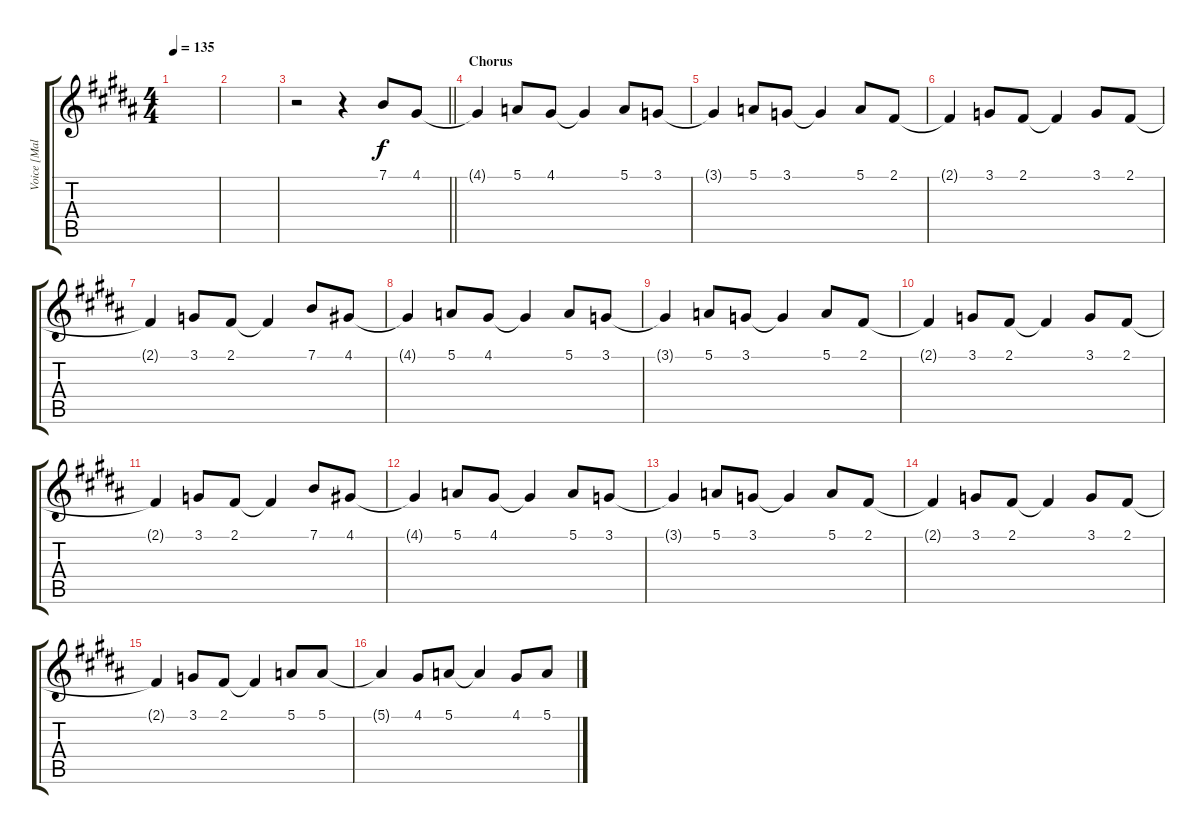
\track ("Voice [Male]" "Voice [Mal") {instrument lead6voice}
\staff {score tabs}
\tuning (E4 B3 G3 D3 A2 E2) {hide}
\ts (4 4)
\tempo 135
\clef g2
\ks b
|
|
\barLineRight lightlight
r.2 r.4 7.1.8 4.1.8 |
\section ("" "Chorus")
4.1{t}.4 5.1.8 4.1.8 4.1{t}.4 5.1.8 3.1.8 |
3.1{t}.4 5.1.8 3.1.8 3.1{t}.4 5.1.8 2.1.8 |
2.1{t}.4 3.1.8 2.1.8 2.1{t}.4 3.1.8 2.1.8 |
2.1{t}.4 3.1.8 2.1.8 2.1{t}.4 7.1.8 4.1.8 |
4.1{t}.4 5.1.8 4.1.8 4.1{t}.4 5.1.8 3.1.8 |
3.1{t}.4 5.1.8 3.1.8 3.1{t}.4 5.1.8 2.1.8 |
2.1{t}.4 3.1.8 2.1.8 2.1{t}.4 3.1.8 2.1.8 |
2.1{t}.4 3.1.8 2.1.8 2.1{t}.4 7.1.8 4.1.8 |
4.1{t}.4 5.1.8 4.1.8 4.1{t}.4 5.1.8 3.1.8 |
3.1{t}.4 5.1.8 3.1.8 3.1{t}.4 5.1.8 2.1.8 |
2.1{t}.4 3.1.8 2.1.8 2.1{t}.4 3.1.8 2.1.8 |
2.1{t}.4 3.1.8 2.1.8 2.1{t}.4 5.1.8 5.1.8 |
5.1{t}.4 4.1.8 5.1.8 5.1{t}.4 4.1.8 5.1.8
